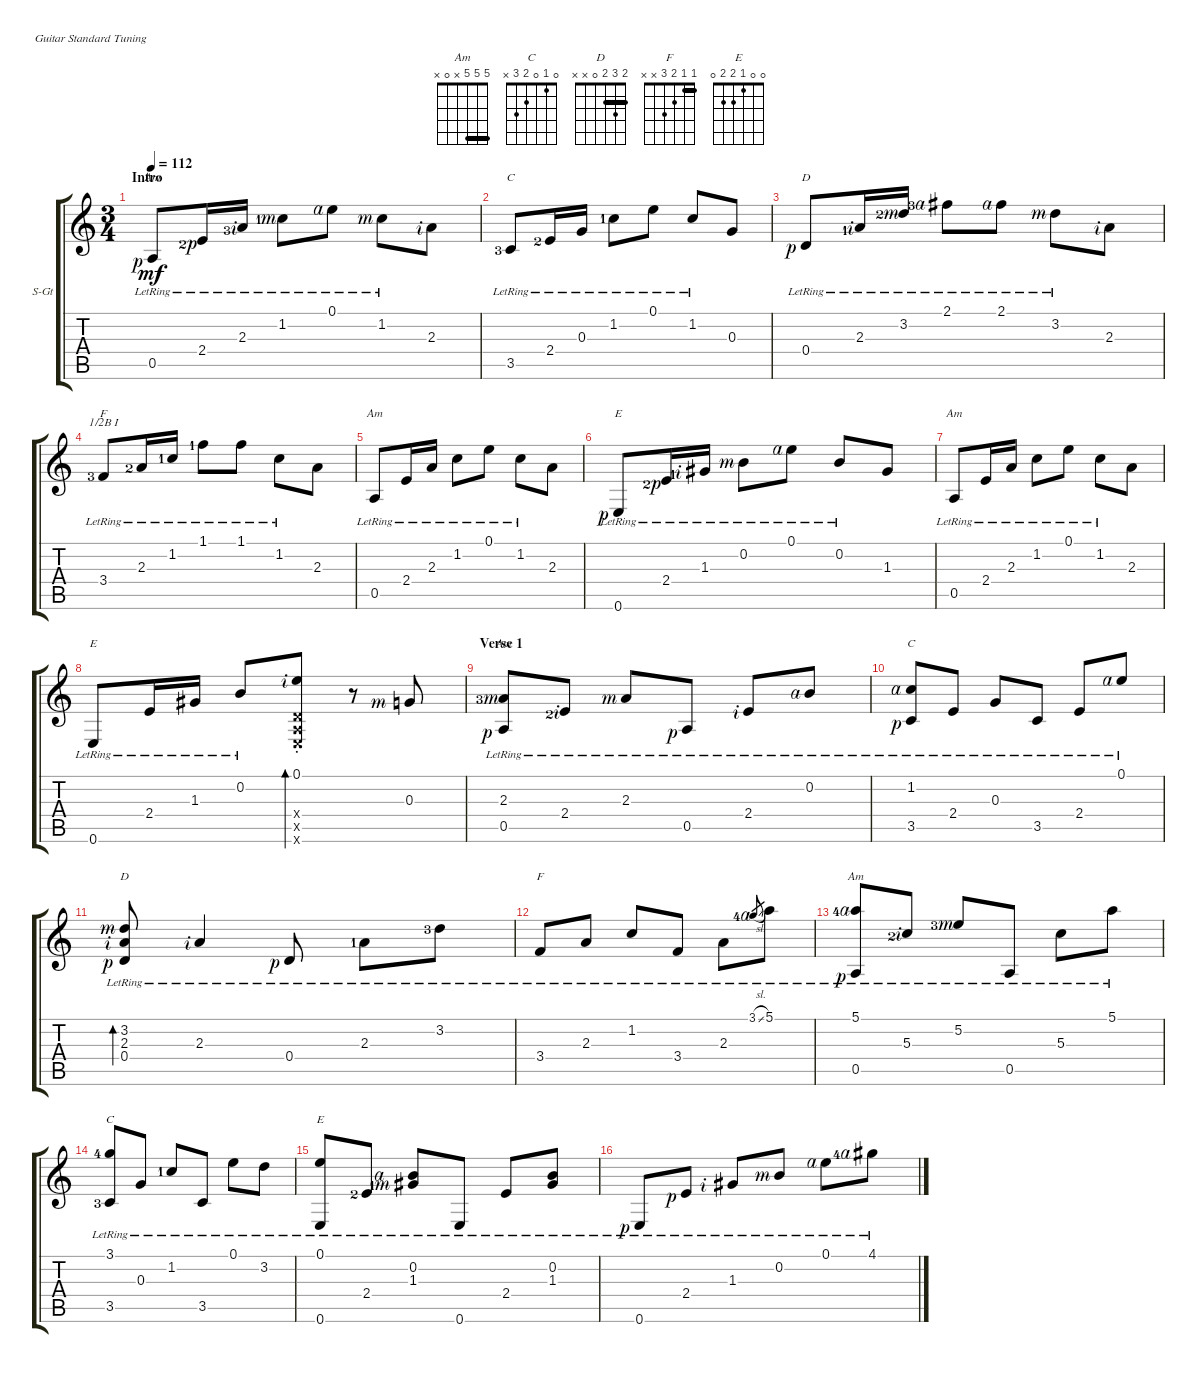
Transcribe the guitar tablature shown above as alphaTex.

\defaultSystemsLayout 4
\bracketExtendMode groupsimilarinstruments
\firstSystemTrackNameOrientation horizontal
\otherSystemsTrackNameOrientation horizontal
\track ("Steel Guitar" "S-Gt") {instrument acousticguitarsteel}
\staff {score tabs}
\tuning (E4 B3 G3 D3 A2 E2)
\chord ("Am" 0 1 2 2 0 x) {showfingering false}
\chord ("C" 0 1 0 2 3 x) {showfingering false}
\chord ("D" 2 3 2 0 x x) {showfingering false barre 2}
\chord ("F" 1 1 2 3 x x) {showfingering false barre 1}
\chord ("E" 0 0 1 2 2 0) {showfingering false}
\chord ("Am" 5 5 5 x 0 x) {showfingering false barre (5 5)}
\ts (3 4)
\section ("" "Intro")
\tempo 112
\clef g2
\ks c
0.5{lr rf 1}.8{ch "Am" dy mf instrument acousticguitarsteel} 2.4{lr lf 3 rf 1}.16 2.3{lr lf 4 rf 2}.16 1.2{lr lf 2 rf 3}.8 0.1{lr rf 4}.8 1.2{lr rf 3}.8 2.3{rf 2}.8 |
3.5{lr lf 4}.8{ch "C"} 2.4{lr lf 3}.16 0.3{lr}.16 1.2{lr lf 2}.8 0.1{lr}.8 1.2{lr}.8 0.3.8 |
0.4{lr rf 1}.8{ch "D"} 2.3{lr lf 2 rf 2}.16 3.2{lr lf 3 rf 3}.16 2.1{lr lf 4 rf 4}.8 2.1{lr rf 4}.8 3.2{lr rf 3}.8 2.3{rf 2}.8 |
3.4{lr lf 4}.8{ch "F" barre (1 half)} 2.3{lr lf 3}.16 1.2{lr lf 2}.16 1.1{lr lf 2}.8 1.1{lr}.8 1.2{lr}.8 2.3.8 |
0.5{lr}.8{ch "Am"} 2.4{lr}.16 2.3{lr}.16 1.2{lr}.8 0.1{lr}.8 1.2{lr}.8 2.3.8 |
0.6{lr rf 1}.8{ch "E"} 2.4{lr lf 3 rf 1}.16 1.3{lr lf 2 rf 2}.16 0.2{lr rf 3}.8 0.1{lr rf 4}.8 0.2{lr}.8 1.3.8 |
0.5{lr}.8{ch "Am"} 2.4{lr}.16 2.3{lr}.16 1.2{lr}.8 0.1{lr}.8 1.2{lr}.8 2.3.8 |
0.6{lr}.8{ch "E"} 2.4{lr}.16 1.3{lr}.16 0.2{lr}.8 (0.1{rf 2} 0.6{x} 0.5{st x} 0.4{x}).8{bd 118} r.8 0.3{rf 3}.8 |
\section ("" "Verse 1")
(2.3{lr lf 4 rf 3} 0.5{lr rf 1}).8{ch "Am"} 2.4{lr lf 3 rf 2}.8 2.3{lr rf 3}.8 0.5{lr rf 1}.8 2.4{lr rf 2}.8 0.2{lr rf 4}.8 |
(1.2{lr rf 4} 3.5{lr rf 1}).8{ch "C"} 2.4{lr}.8 0.3{lr}.8 3.5{lr}.8 2.4{lr}.8 0.1{lr rf 4}.8 |
(3.2{lr rf 3} 0.4{lr rf 1} 2.3{lr rf 2}).8{bd 93 ch "D"} 2.3{lr rf 2}.4 0.4{lr rf 1}.8 2.3{lr lf 2}.8 3.2{lr lf 4}.8 |
3.4{lr}.8{ch "F"} 2.3{lr}.8 1.2{lr}.8 3.4{lr}.8 2.3{lr}.8 3.1{sl lr lf 5 rf 4}.8{gr} 5.1{lr}.8 |
(5.1{lr lf 5 rf 4} 0.5{lr rf 1}).8{ch "Am"} 5.3{lr lf 3 rf 2}.8 5.2{lr lf 4 rf 3}.8 0.5{lr}.8 5.3{lr}.8 5.1{lr}.8 |
(3.5{lr lf 4} 3.1{lr lf 5}).8{ch "C"} 0.3{lr}.8 1.2{lr lf 2}.8 3.5{lr}.8 0.1{lr}.8 3.2{lr}.8 |
(0.1{lr} 0.6{lr}).8{ch "E"} 2.4{lr lf 3}.8 (1.3{lr lf 2 rf 3} 0.2{lr rf 4}).8 0.6{lr}.8 2.4{lr}.8 (1.3{lr} 0.2{lr}).8 |
0.6{lr rf 1}.8 2.4{lr rf 1}.8 1.3{lr rf 2}.8 0.2{lr rf 3}.8 0.1{lr rf 4}.8 4.1{lr lf 5 rf 4}.8
